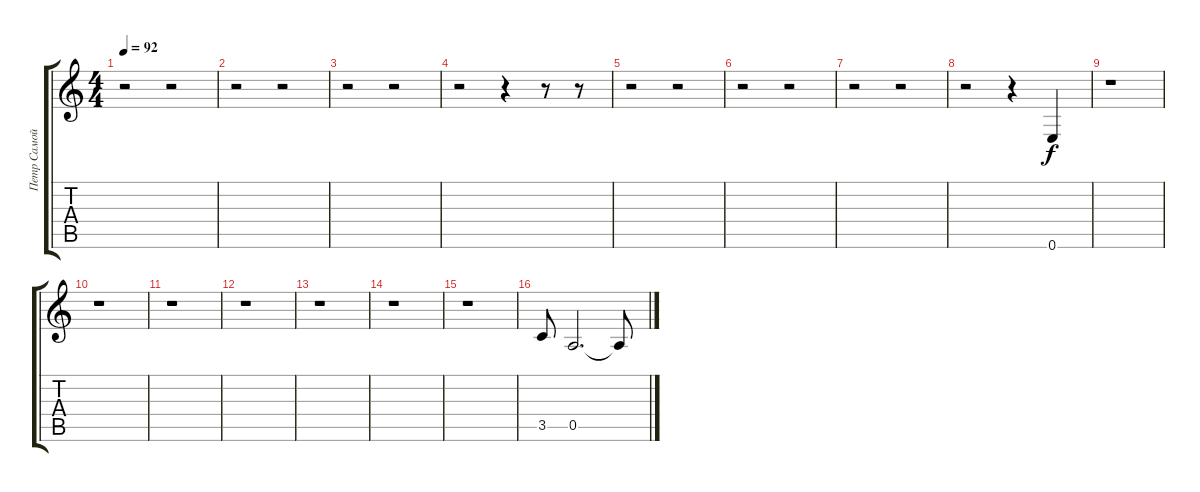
\track ("Петр Самойлов" "Петр Самой") {instrument electricbassfinger}
\staff {score tabs}
\tuning (E4 B3 G3 D3 A2 E2) {hide}
\ts (4 4)
\tempo 92
\clef g2
\ks c
r.2{dy f} r.2 |
r.2 r.2 |
r.2 r.2 |
r.2 r.4 r.8 r.8 |
r.2 r.2 |
r.2 r.2 |
r.2 r.2 |
r.2 r.4 0.6.4 |
r.1 |
r.1 |
r.1 |
r.1 |
r.1 |
r.1 |
r.1 |
3.5.8 0.5.2{d} 0.5{t}.8
